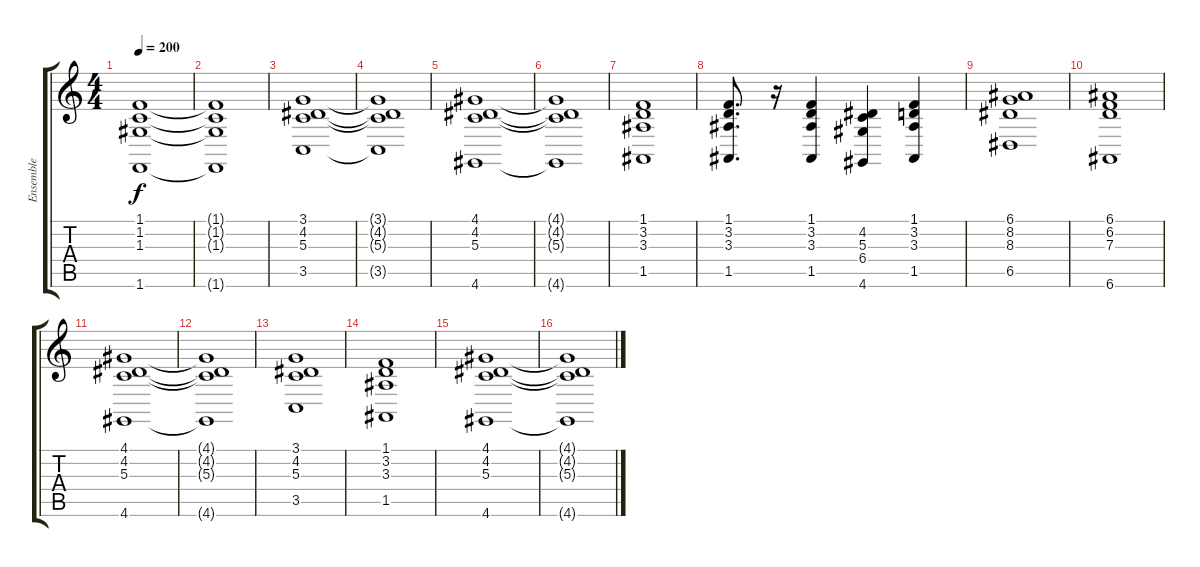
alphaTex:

\track ("Ensemble" "Ensemble") {instrument stringensemble1}
\staff {score tabs}
\tuning (E4 B3 G3 D3 A2 E2) {hide}
\ts (4 4)
\section ("" "")
\tempo 200
\clef g2
\ks c
(1.1 1.2 1.3 1.6).1{dy f} |
(1.1{t} 1.2{t} 1.3{t} 1.6{t}).1 |
(3.1 4.2 5.3 3.5).1 |
(3.1{t} 4.2{t} 5.3{t} 3.5{t}).1 |
(4.1 4.2 5.3 4.6).1 |
(4.1{t} 4.2{t} 5.3{t} 4.6{t}).1 |
(1.1 3.2 3.3 1.5).1 |
(1.1 3.2 3.3 1.5).8{d} r.16 (1.1 3.2 3.3 1.5).4 (4.2 5.3 6.4 4.6).4 (1.1 3.2 3.3 1.5).4 |
\section ("" "")
(6.1 8.2 8.3 6.5).1 |
(6.1 6.2 7.3 6.6).1 |
(4.1 4.2 5.3 4.6).1 |
(4.1{t} 4.2{t} 5.3{t} 4.6{t}).1 |
(3.1 4.2 5.3 3.5).1 |
(1.1 3.2 3.3 1.5).1 |
(4.1 4.2 5.3 4.6).1 |
(4.1{t} 4.2{t} 5.3{t} 4.6{t}).1
